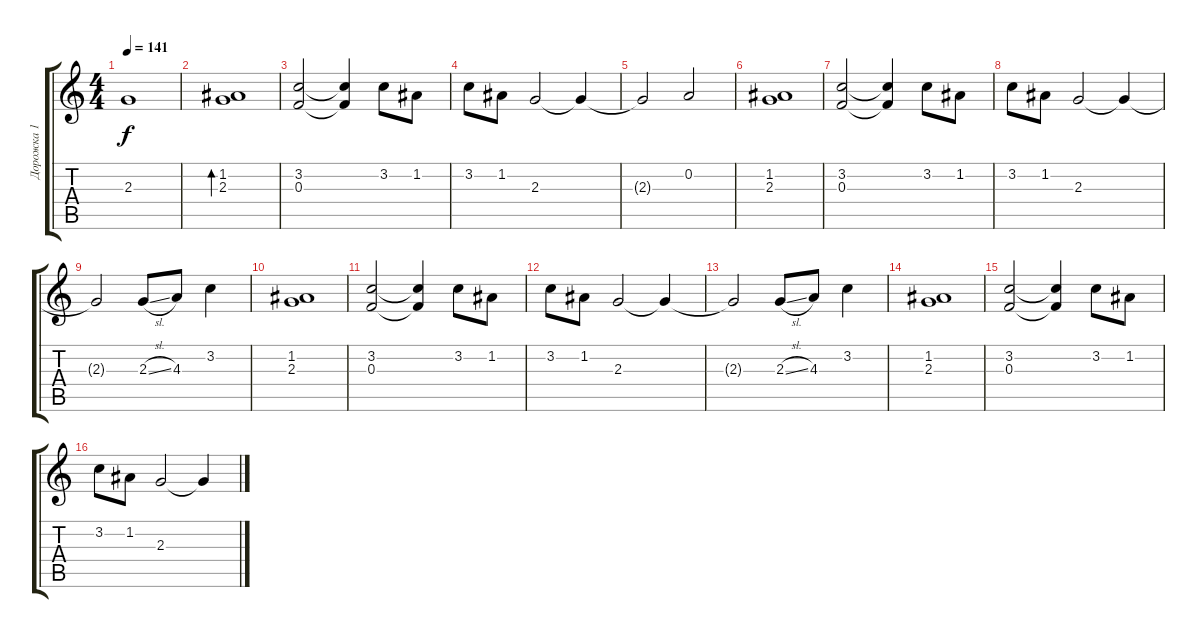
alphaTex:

\track ("Дорожка 1" "Дорожка 1") {instrument distortionguitar}
\staff {score tabs}
\tuning (D4 A3 F3 C3 G2 C2) {hide}
\ts (4 4)
\tempo 141
\clef g2
\ks c
2.3{t}.1{dy f} |
(1.2 2.3).1{bd 240} |
(3.2 0.3).2 (3.2{t} 0.3{t}).4 3.2.8 1.2.8 |
3.2.8 1.2.8 2.3.2 2.3{t}.4 |
2.3{t}.2 0.2.2 |
(1.2 2.3).1 |
(3.2 0.3).2 (3.2{t} 0.3{t}).4 3.2.8 1.2.8 |
3.2.8 1.2.8 2.3.2 2.3{t}.4 |
2.3{t}.2 2.3{sl}.8 4.3.8 3.2.4 |
(1.2 2.3).1 |
(3.2 0.3).2 (3.2{t} 0.3{t}).4 3.2.8 1.2.8 |
3.2.8 1.2.8 2.3.2 2.3{t}.4 |
2.3{t}.2 2.3{sl}.8 4.3.8 3.2.4 |
(1.2 2.3).1 |
(3.2 0.3).2 (3.2{t} 0.3{t}).4 3.2.8 1.2.8 |
3.2.8 1.2.8 2.3.2 2.3{t}.4
